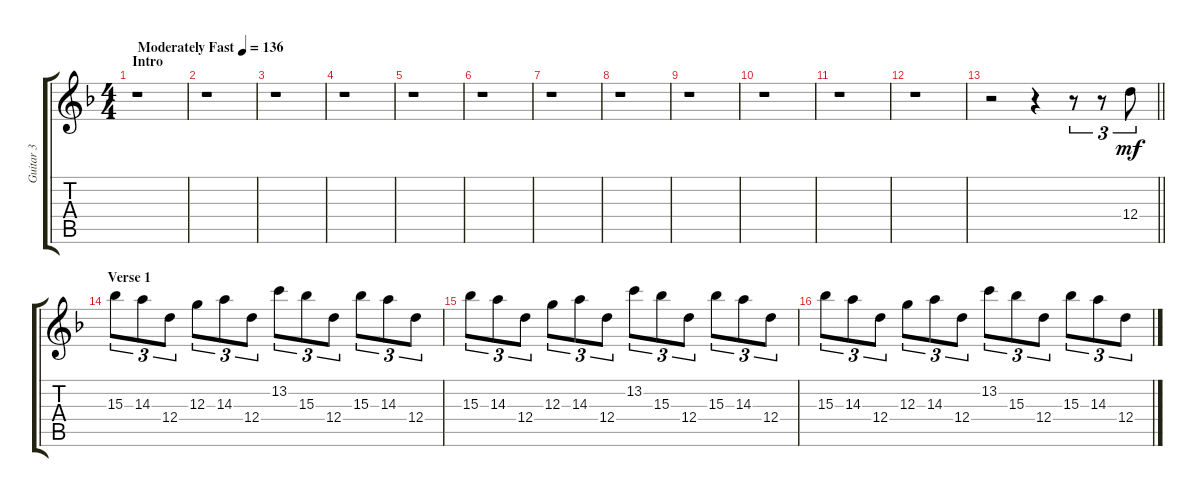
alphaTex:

\track ("Guitar 3" "Guitar 3") {instrument distortionguitar}
\staff {score tabs}
\tuning (E4 B3 G3 D3 A2 D2) {hide}
\ts (4 4)
\section ("" "Intro")
\tempo (136 "Moderately Fast")
\clef g2
\ks dminor
r.1{dy mf instrument distortionguitar} |
r.1 |
r.1 |
r.1 |
r.1 |
r.1 |
r.1 |
r.1 |
r.1 |
r.1 |
r.1 |
r.1 |
\barLineRight lightlight
r.2 r.4 r.8{tu (3 2)} r.8{tu (3 2)} 12.4.8{tu (3 2)} |
\section ("" "Verse 1")
15.3.8{tu (3 2)} 14.3.8{tu (3 2)} 12.4.8{tu (3 2)} 12.3.8{tu (3 2)} 14.3.8{tu (3 2)} 12.4.8{tu (3 2)} 13.2.8{tu (3 2)} 15.3.8{tu (3 2)} 12.4.8{tu (3 2)} 15.3.8{tu (3 2)} 14.3.8{tu (3 2)} 12.4.8{tu (3 2)} |
15.3.8{tu (3 2)} 14.3.8{tu (3 2)} 12.4.8{tu (3 2)} 12.3.8{tu (3 2)} 14.3.8{tu (3 2)} 12.4.8{tu (3 2)} 13.2.8{tu (3 2)} 15.3.8{tu (3 2)} 12.4.8{tu (3 2)} 15.3.8{tu (3 2)} 14.3.8{tu (3 2)} 12.4.8{tu (3 2)} |
15.3.8{tu (3 2)} 14.3.8{tu (3 2)} 12.4.8{tu (3 2)} 12.3.8{tu (3 2)} 14.3.8{tu (3 2)} 12.4.8{tu (3 2)} 13.2.8{tu (3 2)} 15.3.8{tu (3 2)} 12.4.8{tu (3 2)} 15.3.8{tu (3 2)} 14.3.8{tu (3 2)} 12.4.8{tu (3 2)}
